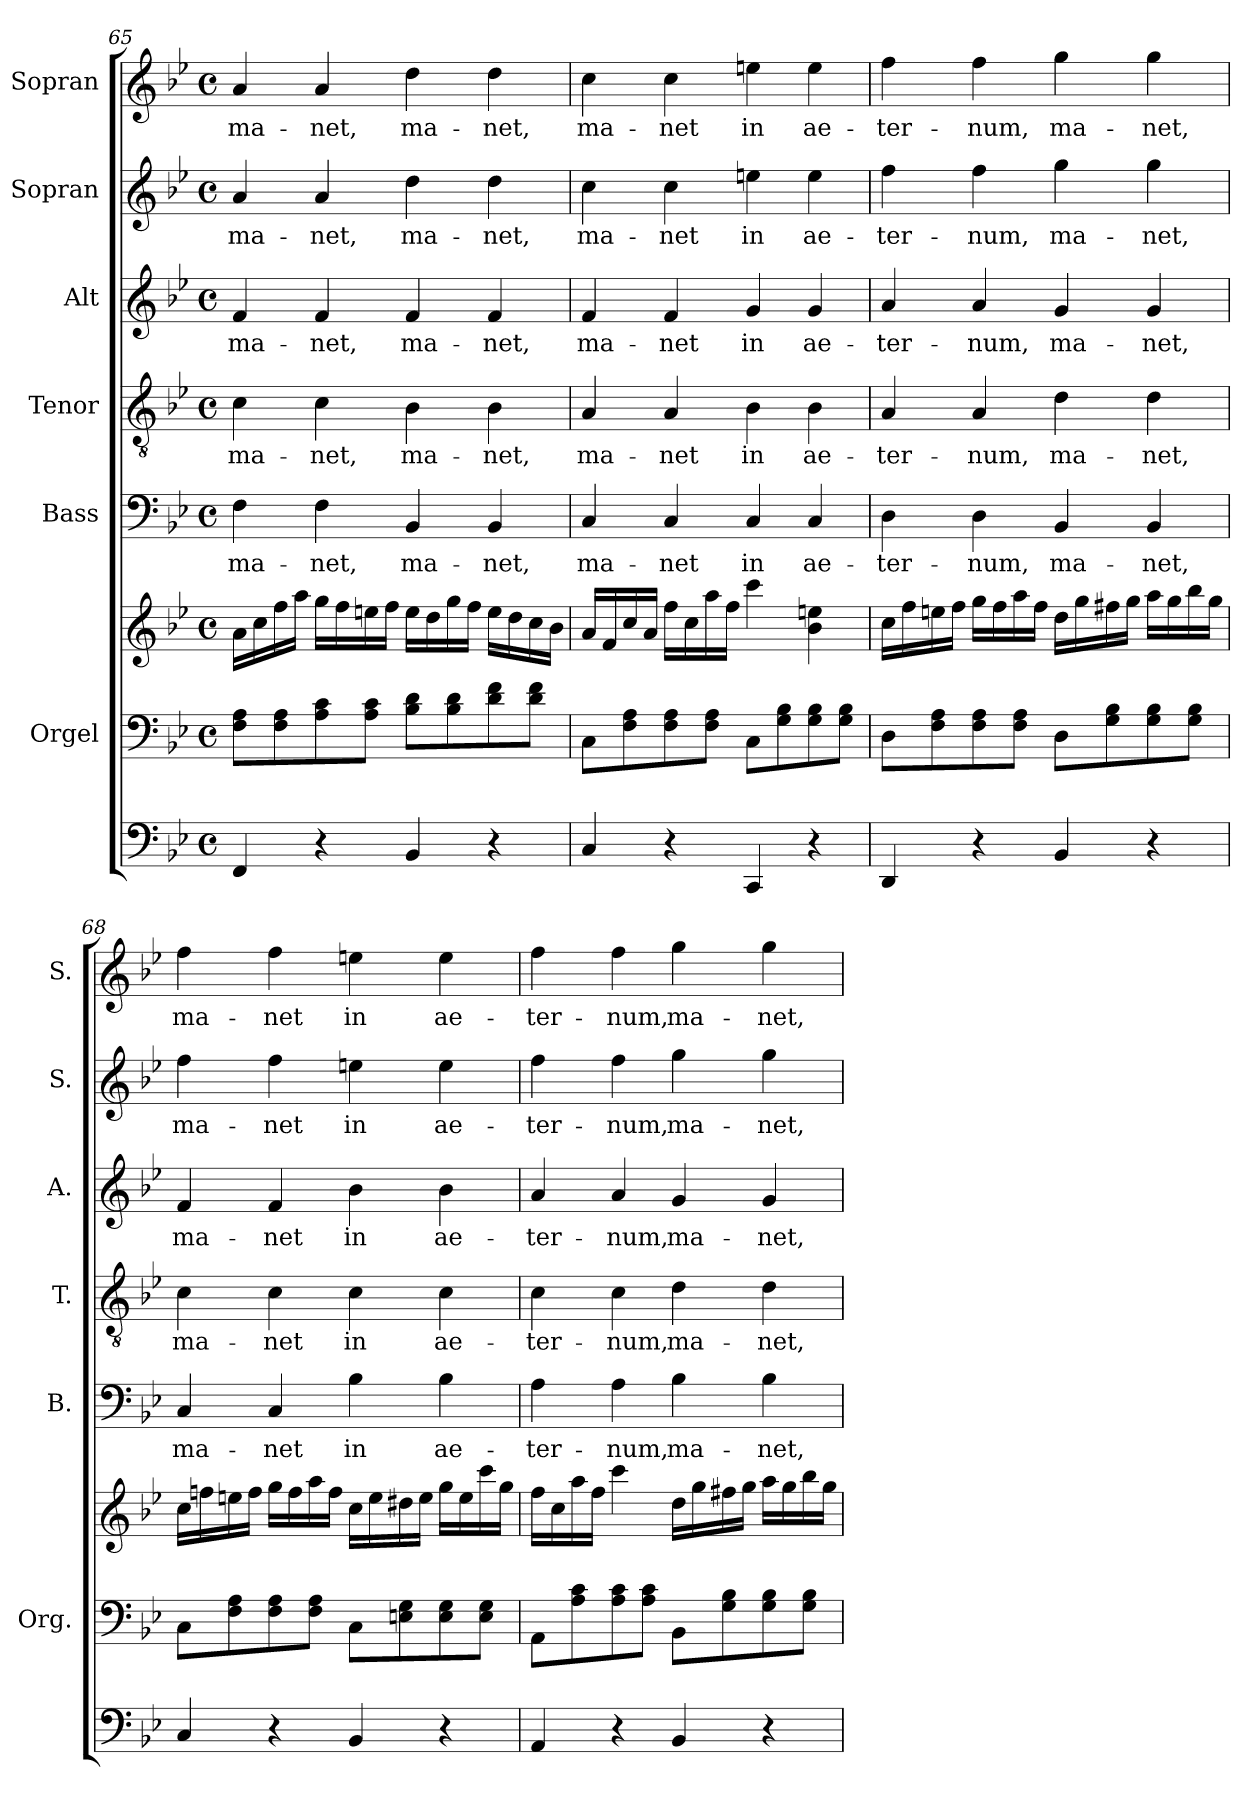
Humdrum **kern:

**kern	**kern	**kern	**kern	**text	**kern	**text	**kern	**text	**kern	**text	**kern	**text
*part7	*part6	*part6	*part5	*part5	*part4	*part4	*part3	*part3	*part2	*part2	*part1	*part1
*staff8	*staff7	*staff6	*staff5	*staff5	*staff4	*staff4	*staff3	*staff3	*staff2	*staff2	*staff1	*staff1
*	*I"Orgel	*	*I"Bass	*	*I"Tenor	*	*I"Alt	*	*I"Sopran	*	*I"Sopran	*
*	*I'Org.	*	*I'B.	*	*I'T.	*	*I'A.	*	*I'S.	*	*I'S.	*
*clefF4	*clefF4	*clefG2	*clefF4	*	*clefGv2	*	*clefG2	*	*clefG2	*	*clefG2	*
*k[b-e-]	*k[b-e-]	*k[b-e-]	*k[b-e-]	*	*k[b-e-]	*	*k[b-e-]	*	*k[b-e-]	*	*k[b-e-]	*
*B-:	*B-:	*B-:	*B-:	*	*B-:	*	*B-:	*	*B-:	*	*B-:	*
*M4/4	*M4/4	*M4/4	*M4/4	*	*M4/4	*	*M4/4	*	*M4/4	*	*M4/4	*
*met(c)	*met(c)	*met(c)	*met(c)	*	*met(c)	*	*met(c)	*	*met(c)	*	*met(c)	*
=65	=65	=65	=65	=65	=65	=65	=65	=65	=65	=65	=65	=65
!	!	!	!	!LO:LY:b	!	!LO:LY:b	!	!LO:LY:b	!	!LO:LY:b	!	!LO:LY:b
4FF/	8F\ 8A\L	16a\LL	4F\	ma-	4c\	ma-	4f/	ma-	4a/	ma-	4a/	ma-
.	.	16cc\	.	.	.	.	.	.	.	.	.	.
.	8F\ 8A\	16ff\	.	.	.	.	.	.	.	.	.	.
.	.	16aa\JJ	.	.	.	.	.	.	.	.	.	.
!	!	!	!	!LO:LY:b	!	!LO:LY:b	!	!LO:LY:b	!	!LO:LY:b	!	!LO:LY:b
4r	8A\ 8c\	16gg\LL	4F\	-net,	4c\	-net,	4f/	-net,	4a/	-net,	4a/	-net,
.	.	16ff\	.	.	.	.	.	.	.	.	.	.
.	8A\ 8c\J	16een\	.	.	.	.	.	.	.	.	.	.
.	.	16ff\JJ	.	.	.	.	.	.	.	.	.	.
!	!	!	!	!LO:LY:b	!	!LO:LY:b	!	!LO:LY:b	!	!LO:LY:b	!	!LO:LY:b
4BB-/	8B-\ 8d\L	16ee\LL	4BB-/	ma-	4B-\	ma-	4f/	ma-	4dd\	ma-	4dd\	ma-
.	.	16dd\	.	.	.	.	.	.	.	.	.	.
.	8B-\ 8d\	16gg\	.	.	.	.	.	.	.	.	.	.
.	.	16ff\JJ	.	.	.	.	.	.	.	.	.	.
!	!	!	!	!LO:LY:b	!	!LO:LY:b	!	!LO:LY:b	!	!LO:LY:b	!	!LO:LY:b
4r	8d\ 8f\	16ee\LL	4BB-/	-net,	4B-\	-net,	4f/	-net,	4dd\	-net,	4dd\	-net,
.	.	16dd\	.	.	.	.	.	.	.	.	.	.
.	8d\ 8f\J	16cc\	.	.	.	.	.	.	.	.	.	.
.	.	16b-\JJ	.	.	.	.	.	.	.	.	.	.
!!LO:PB:g=z
=66	=66	=66	=66	=66	=66	=66	=66	=66	=66	=66	=66	=66
!	!	!	!	!LO:LY:b	!	!LO:LY:b	!	!LO:LY:b	!	!LO:LY:b	!	!LO:LY:b
4C/	8C\L	16a/LL	4C/	ma-	4A/	ma-	4f/	ma-	4cc\	ma-	4cc\	ma-
.	.	16f/	.	.	.	.	.	.	.	.	.	.
.	8F\ 8A\	16cc/	.	.	.	.	.	.	.	.	.	.
.	.	16a/JJ	.	.	.	.	.	.	.	.	.	.
!	!	!	!	!LO:LY:b	!	!LO:LY:b	!	!LO:LY:b	!	!LO:LY:b	!	!LO:LY:b
4r	8F\ 8A\	16ff\LL	4C/	-net	4A/	-net	4f/	-net	4cc\	-net	4cc\	-net
.	.	16cc\	.	.	.	.	.	.	.	.	.	.
.	8F\ 8A\J	16aa\	.	.	.	.	.	.	.	.	.	.
.	.	16ff\JJ	.	.	.	.	.	.	.	.	.	.
!	!	!	!	!LO:LY:b	!	!LO:LY:b	!	!LO:LY:b	!	!LO:LY:b	!	!LO:LY:b
4CC/	8C\L	4ccc\	4C/	in	4B-\	in	4g/	in	4een\	in	4een\	in
.	8G\ 8B-\	.	.	.	.	.	.	.	.	.	.	.
!	!	!	!	!LO:LY:b	!	!LO:LY:b	!	!LO:LY:b	!	!LO:LY:b	!	!LO:LY:b
4r	8G\ 8B-\	4b-\ 4een\	4C/	ae-	4B-\	ae-	4g/	ae-	4ee\	ae-	4ee\	ae-
.	8G\ 8B-\J	.	.	.	.	.	.	.	.	.	.	.
=67	=67	=67	=67	=67	=67	=67	=67	=67	=67	=67	=67	=67
!	!	!	!	!LO:LY:b	!	!LO:LY:b	!	!LO:LY:b	!	!LO:LY:b	!	!LO:LY:b
4DD/	8D\L	16cc\LL	4D\	-ter-	4A/	-ter-	4a/	-ter-	4ff\	-ter-	4ff\	-ter-
.	.	16ff\	.	.	.	.	.	.	.	.	.	.
.	8F\ 8A\	16een\	.	.	.	.	.	.	.	.	.	.
.	.	16ff\JJ	.	.	.	.	.	.	.	.	.	.
!	!	!	!	!LO:LY:b	!	!LO:LY:b	!	!LO:LY:b	!	!LO:LY:b	!	!LO:LY:b
4r	8F\ 8A\	16gg\LL	4D\	-num,	4A/	-num,	4a/	-num,	4ff\	-num,	4ff\	-num,
.	.	16ff\	.	.	.	.	.	.	.	.	.	.
.	8F\ 8A\J	16aa\	.	.	.	.	.	.	.	.	.	.
.	.	16ff\JJ	.	.	.	.	.	.	.	.	.	.
!	!	!	!	!LO:LY:b	!	!LO:LY:b	!	!LO:LY:b	!	!LO:LY:b	!	!LO:LY:b
4BB-/	8D\L	16dd\LL	4BB-/	ma-	4d\	ma-	4g/	ma-	4gg\	ma-	4gg\	ma-
.	.	16gg\	.	.	.	.	.	.	.	.	.	.
.	8G\ 8B-\	16ff#X\	.	.	.	.	.	.	.	.	.	.
.	.	16gg\JJ	.	.	.	.	.	.	.	.	.	.
!	!	!	!	!LO:LY:b	!	!LO:LY:b	!	!LO:LY:b	!	!LO:LY:b	!	!LO:LY:b
4r	8G\ 8B-\	16aa\LL	4BB-/	-net,	4d\	-net,	4g/	-net,	4gg\	-net,	4gg\	-net,
.	.	16gg\	.	.	.	.	.	.	.	.	.	.
.	8G\ 8B-\J	16bb-\	.	.	.	.	.	.	.	.	.	.
.	.	16gg\JJ	.	.	.	.	.	.	.	.	.	.
=68	=68	=68	=68	=68	=68	=68	=68	=68	=68	=68	=68	=68
!	!	!	!	!LO:LY:b	!	!LO:LY:b	!	!LO:LY:b	!	!LO:LY:b	!	!LO:LY:b
4C/	8C\L	16cc\LL	4C/	ma-	4c\	ma-	4f/	ma-	4ff\	ma-	4ff\	ma-
.	.	16ffn\	.	.	.	.	.	.	.	.	.	.
.	8F\ 8A\	16een\	.	.	.	.	.	.	.	.	.	.
.	.	16ff\JJ	.	.	.	.	.	.	.	.	.	.
!	!	!	!	!LO:LY:b	!	!LO:LY:b	!	!LO:LY:b	!	!LO:LY:b	!	!LO:LY:b
4r	8F\ 8A\	16gg\LL	4C/	-net	4c\	-net	4f/	-net	4ff\	-net	4ff\	-net
.	.	16ff\	.	.	.	.	.	.	.	.	.	.
.	8F\ 8A\J	16aa\	.	.	.	.	.	.	.	.	.	.
.	.	16ff\JJ	.	.	.	.	.	.	.	.	.	.
!	!	!	!	!LO:LY:b	!	!LO:LY:b	!	!LO:LY:b	!	!LO:LY:b	!	!LO:LY:b
4BB-/	8C\L	16cc\LL	4B-\	in	4c\	in	4b-\	in	4een\	in	4een\	in
.	.	16ee\	.	.	.	.	.	.	.	.	.	.
.	8En\ 8G\	16dd#X\	.	.	.	.	.	.	.	.	.	.
.	.	16ee\JJ	.	.	.	.	.	.	.	.	.	.
!	!	!	!	!LO:LY:b	!	!LO:LY:b	!	!LO:LY:b	!	!LO:LY:b	!	!LO:LY:b
4r	8E\ 8G\	16gg\LL	4B-\	ae-	4c\	ae-	4b-\	ae-	4ee\	ae-	4ee\	ae-
.	.	16ee\	.	.	.	.	.	.	.	.	.	.
.	8E\ 8G\J	16ccc\	.	.	.	.	.	.	.	.	.	.
.	.	16gg\JJ	.	.	.	.	.	.	.	.	.	.
=69	=69	=69	=69	=69	=69	=69	=69	=69	=69	=69	=69	=69
!	!	!	!	!LO:LY:b	!	!LO:LY:b	!	!LO:LY:b	!	!LO:LY:b	!	!LO:LY:b
4AA/	8AA\L	16ff\LL	4A\	-ter-	4c\	-ter-	4a/	-ter-	4ff\	-ter-	4ff\	-ter-
.	.	16cc\	.	.	.	.	.	.	.	.	.	.
.	8A\ 8c\	16aa\	.	.	.	.	.	.	.	.	.	.
.	.	16ff\JJ	.	.	.	.	.	.	.	.	.	.
!	!	!	!	!LO:LY:b	!	!LO:LY:b	!	!LO:LY:b	!	!LO:LY:b	!	!LO:LY:b
4r	8A\ 8c\	4ccc\	4A\	-num,	4c\	-num,	4a/	-num,	4ff\	-num,	4ff\	-num,
.	8A\ 8c\J	.	.	.	.	.	.	.	.	.	.	.
!	!	!	!	!LO:LY:b	!	!LO:LY:b	!	!LO:LY:b	!	!LO:LY:b	!	!LO:LY:b
4BB-/	8BB-\L	16dd\LL	4B-\	ma-	4d\	ma-	4g/	ma-	4gg\	ma-	4gg\	ma-
.	.	16gg\	.	.	.	.	.	.	.	.	.	.
.	8G\ 8B-\	16ff#X\	.	.	.	.	.	.	.	.	.	.
.	.	16gg\JJ	.	.	.	.	.	.	.	.	.	.
!	!	!	!	!LO:LY:b	!	!LO:LY:b	!	!LO:LY:b	!	!LO:LY:b	!	!LO:LY:b
4r	8G\ 8B-\	16aa\LL	4B-\	-net,	4d\	-net,	4g/	-net,	4gg\	-net,	4gg\	-net,
.	.	16gg\	.	.	.	.	.	.	.	.	.	.
.	8G\ 8B-\J	16bb-\	.	.	.	.	.	.	.	.	.	.
.	.	16gg\JJ	.	.	.	.	.	.	.	.	.	.
=	=	=	=	=	=	=	=	=	=	=	=	=
*-	*-	*-	*-	*-	*-	*-	*-	*-	*-	*-	*-	*-
